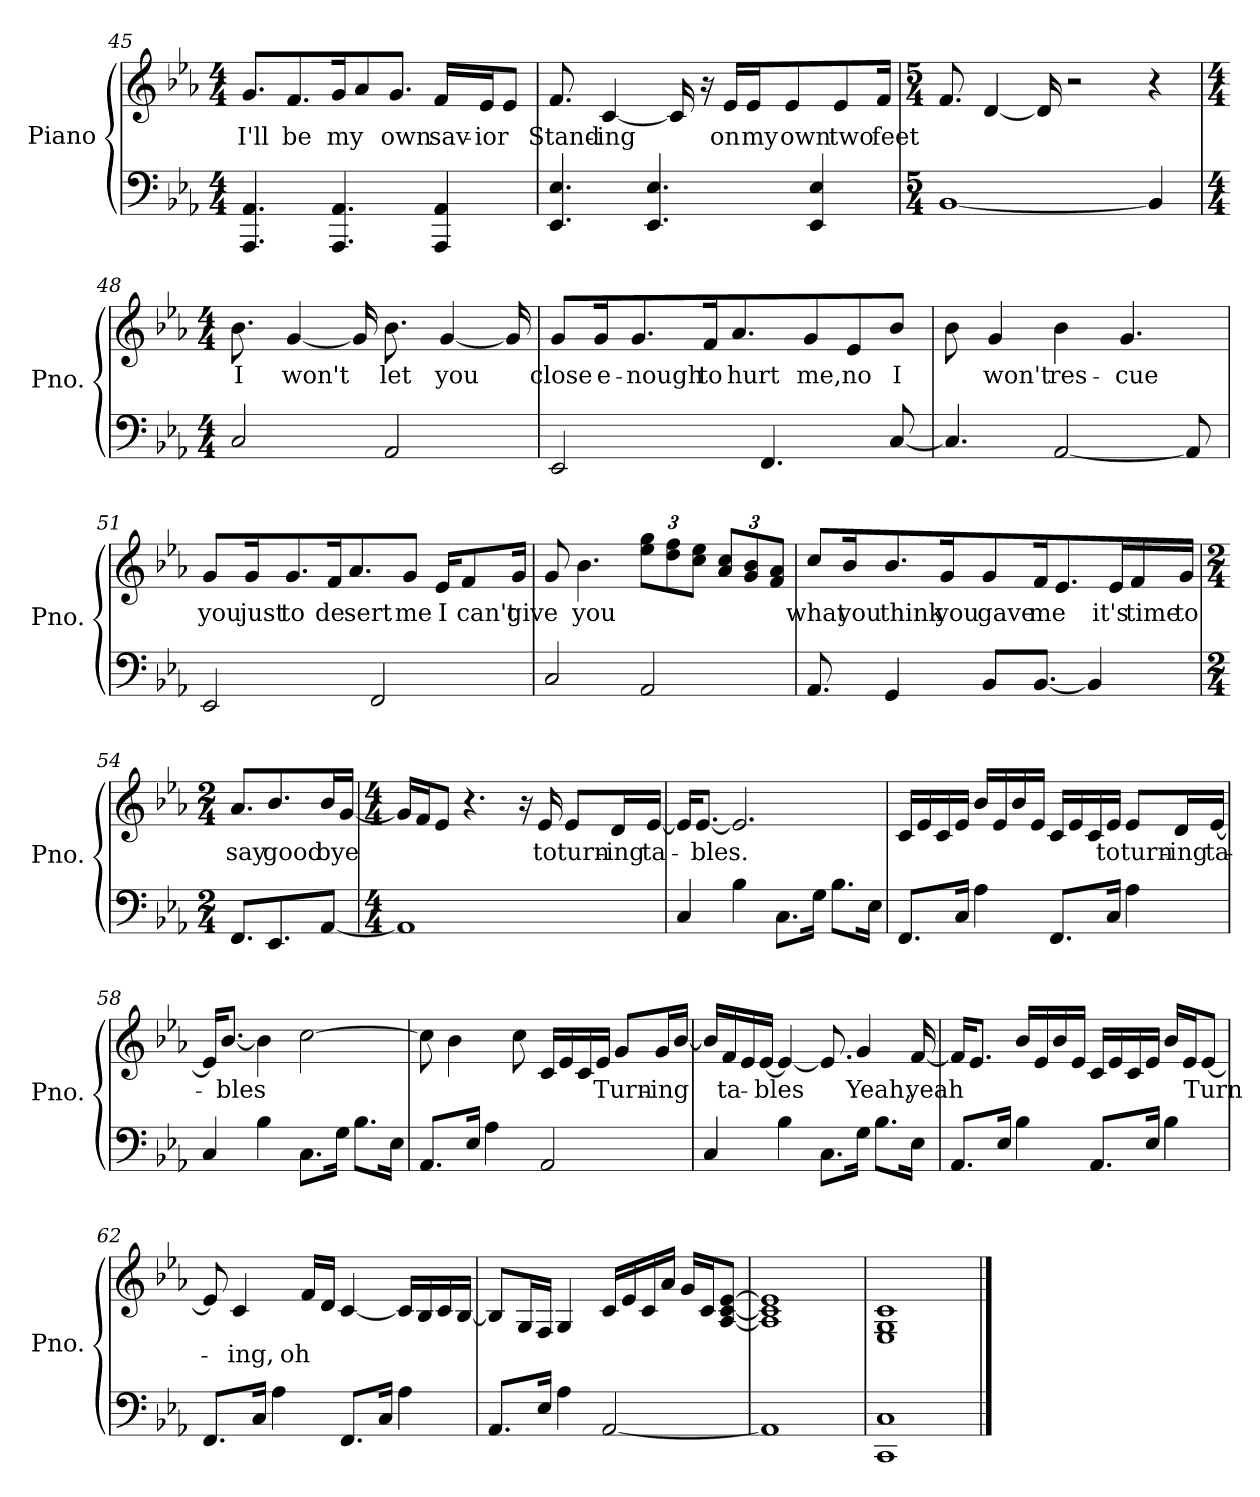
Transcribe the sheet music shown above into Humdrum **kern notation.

**kern	**kern	**text
*part1	*part1	*part1
*staff2	*staff1	*staff1
*I"Piano	*	*
*I'Pno.	*	*
*clefF4	*clefG2	*
*k[b-e-a-]	*k[b-e-a-]	*
*M4/4	*M4/4	*
=45	=45	=45
!	!	!LO:LY:b
4.AAA-/ 4.AA-/	8.g/L	I'll
!	!	!LO:LY:b
.	8.f/	be
!	!	!LO:LY:b
4.AAA-/ 4.AA-/	16g/K	my
.	8a-/	.
!	!	!LO:LY:b
.	8.g/J	own
!	!	!LO:LY:b
4AAA-/ 4AA-/	16f/LL	sav-
!	!	!LO:LY:b
.	16e-/J	-ior
.	8e-/J	.
=46	=46	=46
!	!	!LO:LY:b
4.EE-/ 4.E-/	8.f/	Stand-
!	!	!LO:LY:b
.	[4c/	-ing
4.EE-/ 4.E-/	.	.
.	16c/]	.
.	16r	.
!	!	!LO:LY:b
.	16e-/LL	on
!	!	!LO:LY:b
.	16e-/J	my
!	!	!LO:LY:b
.	8e-/	own
4EE-/ 4E-/	.	.
!	!	!LO:LY:b
.	8e-/	two
!	!	!LO:LY:b
.	16f/Jk	feet
!!LO:PB:g=z
=47	=47	=47
*M5/4	*M5/4	*
[1BB-	8.f/	.
.	[4d/	.
.	16d/]	.
.	2r	.
4BB-/]	4r	.
=48	=48	=48
*M4/4	*M4/4	*
!	!	!LO:LY:b
2C/	8.b-\	I
!	!	!LO:LY:b
.	[4g/	won't
.	16g/]	.
!	!	!LO:LY:b
2AA-/	8.b-\	let
!	!	!LO:LY:b
.	[4g/	you
.	16g/]	.
=49	=49	=49
!	!	!LO:LY:b
2EE-/	8g/L	close
!	!	!LO:LY:b
.	16g/K	e-
!	!	!LO:LY:b
.	8.g/	-nough
!	!	!LO:LY:b
.	16f/K	to
!	!	!LO:LY:b
.	8.a-/	hurt
4.FF/	.	.
!	!	!LO:LY:b
.	8g/	me,
!	!	!LO:LY:b
.	8e-/	no
!	!	!LO:LY:b
[8C/	8b-/J	I
=50	=50	=50
4.C/]	8b-\	.
!	!	!LO:LY:b
.	4g/	won't
!	!	!LO:LY:b
[2AA-/	4b-\	res-
!	!	!LO:LY:b
.	4.g/	-cue
8AA-/]	.	.
!!LO:LB:g=z
=51	=51	=51
!	!	!LO:LY:b
2EE-/	8g/L	you
!	!	!LO:LY:b
.	16g/K	just
!	!	!LO:LY:b
.	8.g/	to
!	!	!LO:LY:b
.	16f/K	de
!	!	!LO:LY:b
.	8.a-/	sert
2FF/	.	.
!	!	!LO:LY:b
.	8g/J	me
!	!	!LO:LY:b
.	16e-/KL	I
!	!	!LO:LY:b
.	8f/	can't
!	!	!LO:LY:b
.	16g/Jk	give
=52	=52	=52
2C/	8g/	.
!	!	!LO:LY:b
.	4.b-\	you
*	*Xbrackettup	*
2AA-/	12ee-\ 12gg\L	.
.	12dd\ 12ff\	.
.	12cc\ 12ee-\J	.
.	12a-/ 12cc/L	.
.	12g/ 12b-/	.
.	12f/ 12a-/J	.
=53	=53	=53
!	!	!LO:LY:b
8.AA-/	8cc/L	what
!	!	!LO:LY:b
.	16b-/K	you
!	!	!LO:LY:b
4GG/	8.b-/	think
!	!	!LO:LY:b
.	16g/K	you
!	!	!LO:LY:b
8BB-/L	8g/	gave
!	!	!LO:LY:b
[8.BB-/J	16f/K	me
.	8.e-/	.
4BB-/]	.	.
!	!	!LO:LY:b
.	16e-/L	it's
!	!	!LO:LY:b
.	16f/	time
!	!	!LO:LY:b
.	16g/JJ	to
!!LO:LB:g=z
=54	=54	=54
*M2/4	*M2/4	*
!	!	!LO:LY:b
8.FF/L	8.a-/L	say
!	!	!LO:LY:b
8.EE-/	8.b-/	good
!	!	!LO:LY:b
[8AA-/J	16b-/L	bye
.	[16g/JJ	.
=55	=55	=55
*M4/4	*M4/4	*
1AA-]	16g/LL]	.
.	16f/J	.
.	8e-/J	.
.	4.r	.
.	16r	.
!	!	!LO:LY:b
.	16e-/	to
!	!	!LO:LY:b
.	8e-/L	turn-
!	!	!LO:LY:b
.	16d/L	-ing
!	!	!LO:LY:b
.	[16e-/JJ	ta-
=56	=56	=56
4C/	16e-/KL]	.
!	!	!LO:LY:b
.	[8.e-/J	-bles.
4B-\	2.e-/]	.
8.C\L	.	.
16G\Jk	.	.
8.B-\L	.	.
16E-\Jk	.	.
=57	=57	=57
8.FF/L	16c/LL	.
.	16e-/	.
.	16c/	.
16C/Jk	16e-/JJ	.
4A-\	16b-/LL	.
.	16e-/	.
.	16b-/	.
.	16e-/JJ	.
8.FF/L	16c/LL	.
.	16e-/	.
.	16c/	.
!	!	!LO:LY:b
16C/Jk	16e-/JJ	to
!	!	!LO:LY:b
4A-\	8e-/L	turn-
!	!	!LO:LY:b
.	16d/L	-ing
!	!	!LO:LY:b
.	[16e-/JJ	ta-
!!LO:LB:g=z
=58	=58	=58
4C/	16e-/KL]	.
!	!	!LO:LY:b
.	[8.b-/J	-bles
4B-\	4b-\]	.
8.C\L	[2cc\	.
16G\Jk	.	.
8.B-\L	.	.
16E-\Jk	.	.
=59	=59	=59
8.AA-/L	8cc\]	.
.	4b-\	.
16E-/Jk	.	.
4A-\	.	.
.	8cc\	.
2AA-/	16c/LL	.
.	16e-/	.
.	16c/	.
.	16e-/JJ	.
!	!	!LO:LY:b
.	8g/L	Turn-
!	!	!LO:LY:b
.	16g/L	-ing
.	[16b-/JJ	.
=60	=60	=60
4C/	16b-/LL]	.
!	!	!LO:LY:b
.	16f/	ta-
.	16e-/	.
!	!	!LO:LY:b
.	[16e-/JJ	-bles
4B-\	4e-/_	.
8.C\L	8.e-/]	.
!	!	!LO:LY:b
16G\Jk	4g/	Yeah,
8.B-\L	.	.
!	!	!LO:LY:b
16E-\Jk	[16f/	yeah
!!LO:LB:g=z
=61	=61	=61
8.AA-/L	16f/KL]	.
.	8.e-/J	.
16E-/Jk	.	.
4B-\	16b-/LL	.
.	16e-/	.
.	16b-/	.
.	16e-/JJ	.
8.AA-/L	16c/LL	.
.	16e-/	.
.	16c/	.
16E-/Jk	16e-/JJ	.
4B-\	16b-/LL	.
.	16e-/J	.
!	!	!LO:LY:b
.	[8e-/J	Turn-
=62	=62	=62
8.FF/L	8e-/]	.
!	!	!LO:LY:b
.	4c/	-ing,
16C/Jk	.	.
4A-\	.	.
!	!	!LO:LY:b
.	16f/LL	oh
.	16d/JJ	.
8.FF/L	[4c/	.
16C/Jk	.	.
4A-\	16c/LL]	.
.	16B-/	.
.	16c/	.
.	[16B-/JJ	.
=63	=63	=63
8.AA-/L	8B-/L]	.
.	16G/L	.
16E-/Jk	16F/JJ	.
4A-\	4G/	.
[2AA-/	16c/LL	.
.	16e-/	.
.	16c/	.
.	16a-/JJ	.
.	16g/LL	.
.	16c/J	.
.	[8A-/ [8c/ [8e-/J	.
=64	=64	=64
1AA-]	1A-] 1c] 1e-]	.
!!LO:PB:g=z
=65	=65	=65
1CC 1C	1E- 1G 1c	.
==	==	==
*-	*-	*-
